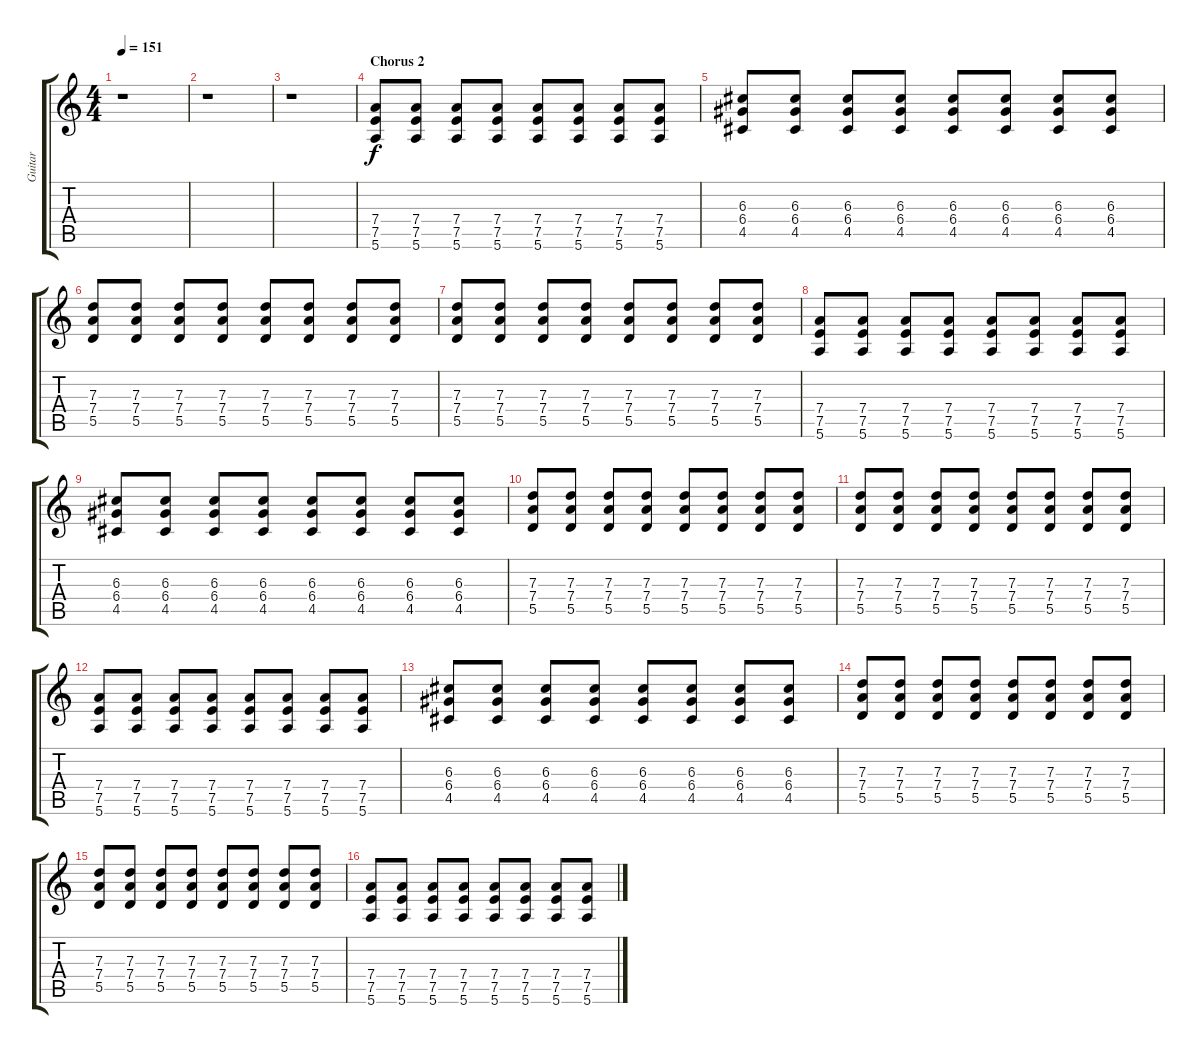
\track ("Guitar" "Guitar") {instrument distortionguitar}
\staff {score tabs}
\tuning (E4 B3 G3 D3 A2 E2) {hide}
\ts (4 4)
\tempo 151
\clef g2
\ks c
r.1{dy f} |
r.1 |
r.1 |
\section ("" "Chorus 2")
(7.4 7.5 5.6).8 (7.4 7.5 5.6).8 (7.4 7.5 5.6).8 (7.4 7.5 5.6).8 (7.4 7.5 5.6).8 (7.4 7.5 5.6).8 (7.4 7.5 5.6).8 (7.4 7.5 5.6).8 |
(6.3 6.4 4.5).8 (6.3 6.4 4.5).8 (6.3 6.4 4.5).8 (6.3 6.4 4.5).8 (6.3 6.4 4.5).8 (6.3 6.4 4.5).8 (6.3 6.4 4.5).8 (6.3 6.4 4.5).8 |
(7.3 7.4 5.5).8 (7.3 7.4 5.5).8 (7.3 7.4 5.5).8 (7.3 7.4 5.5).8 (7.3 7.4 5.5).8 (7.3 7.4 5.5).8 (7.3 7.4 5.5).8 (7.3 7.4 5.5).8 |
(7.3 7.4 5.5).8 (7.3 7.4 5.5).8 (7.3 7.4 5.5).8 (7.3 7.4 5.5).8 (7.3 7.4 5.5).8 (7.3 7.4 5.5).8 (7.3 7.4 5.5).8 (7.3 7.4 5.5).8 |
(7.4 7.5 5.6).8 (7.4 7.5 5.6).8 (7.4 7.5 5.6).8 (7.4 7.5 5.6).8 (7.4 7.5 5.6).8 (7.4 7.5 5.6).8 (7.4 7.5 5.6).8 (7.4 7.5 5.6).8 |
(6.3 6.4 4.5).8 (6.3 6.4 4.5).8 (6.3 6.4 4.5).8 (6.3 6.4 4.5).8 (6.3 6.4 4.5).8 (6.3 6.4 4.5).8 (6.3 6.4 4.5).8 (6.3 6.4 4.5).8 |
(7.3 7.4 5.5).8 (7.3 7.4 5.5).8 (7.3 7.4 5.5).8 (7.3 7.4 5.5).8 (7.3 7.4 5.5).8 (7.3 7.4 5.5).8 (7.3 7.4 5.5).8 (7.3 7.4 5.5).8 |
(7.3 7.4 5.5).8 (7.3 7.4 5.5).8 (7.3 7.4 5.5).8 (7.3 7.4 5.5).8 (7.3 7.4 5.5).8 (7.3 7.4 5.5).8 (7.3 7.4 5.5).8 (7.3 7.4 5.5).8 |
(7.4 7.5 5.6).8 (7.4 7.5 5.6).8 (7.4 7.5 5.6).8 (7.4 7.5 5.6).8 (7.4 7.5 5.6).8 (7.4 7.5 5.6).8 (7.4 7.5 5.6).8 (7.4 7.5 5.6).8 |
(6.3 6.4 4.5).8 (6.3 6.4 4.5).8 (6.3 6.4 4.5).8 (6.3 6.4 4.5).8 (6.3 6.4 4.5).8 (6.3 6.4 4.5).8 (6.3 6.4 4.5).8 (6.3 6.4 4.5).8 |
(7.3 7.4 5.5).8 (7.3 7.4 5.5).8 (7.3 7.4 5.5).8 (7.3 7.4 5.5).8 (7.3 7.4 5.5).8 (7.3 7.4 5.5).8 (7.3 7.4 5.5).8 (7.3 7.4 5.5).8 |
(7.3 7.4 5.5).8 (7.3 7.4 5.5).8 (7.3 7.4 5.5).8 (7.3 7.4 5.5).8 (7.3 7.4 5.5).8 (7.3 7.4 5.5).8 (7.3 7.4 5.5).8 (7.3 7.4 5.5).8 |
(7.4 7.5 5.6).8 (7.4 7.5 5.6).8 (7.4 7.5 5.6).8 (7.4 7.5 5.6).8 (7.4 7.5 5.6).8 (7.4 7.5 5.6).8 (7.4 7.5 5.6).8 (7.4 7.5 5.6).8
